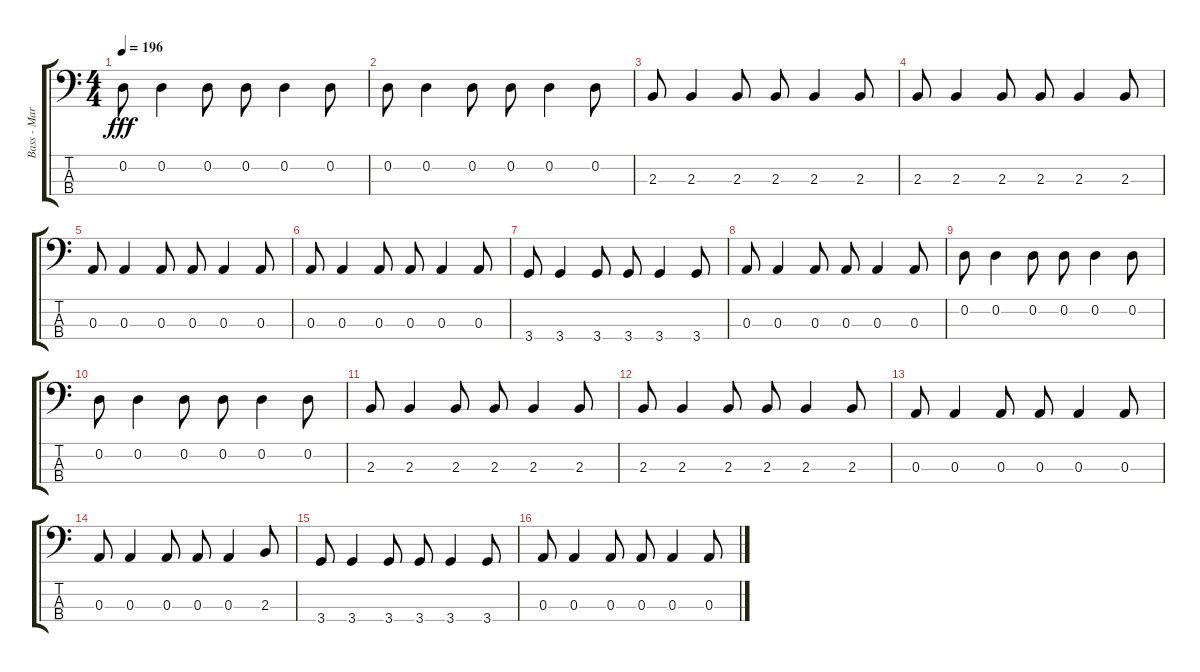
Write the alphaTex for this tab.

\track ("Bass - Mark" "Bass - Mar") {instrument electricbassfinger}
\staff {score tabs}
\tuning (G2 D2 A1 E1) {hide}
\ts (4 4)
\tempo 196
\clef f4
\ks c
0.2.8{dy fff} 0.2.4 0.2.8 0.2.8 0.2.4 0.2.8 |
0.2.8 0.2.4 0.2.8 0.2.8 0.2.4 0.2.8 |
2.3.8 2.3.4 2.3.8 2.3.8 2.3.4 2.3.8 |
2.3.8 2.3.4 2.3.8 2.3.8 2.3.4 2.3.8 |
0.3.8 0.3.4 0.3.8 0.3.8 0.3.4 0.3.8 |
0.3.8 0.3.4 0.3.8 0.3.8 0.3.4 0.3.8 |
3.4.8 3.4.4 3.4.8 3.4.8 3.4.4 3.4.8 |
0.3.8 0.3.4 0.3.8 0.3.8 0.3.4 0.3.8 |
0.2.8 0.2.4 0.2.8 0.2.8 0.2.4 0.2.8 |
0.2.8 0.2.4 0.2.8 0.2.8 0.2.4 0.2.8 |
2.3.8 2.3.4 2.3.8 2.3.8 2.3.4 2.3.8 |
2.3.8 2.3.4 2.3.8 2.3.8 2.3.4 2.3.8 |
0.3.8 0.3.4 0.3.8 0.3.8 0.3.4 0.3.8 |
0.3.8 0.3.4 0.3.8 0.3.8 0.3.4 2.3.8 |
3.4.8 3.4.4 3.4.8 3.4.8 3.4.4 3.4.8 |
0.3.8 0.3.4 0.3.8 0.3.8 0.3.4 0.3.8
